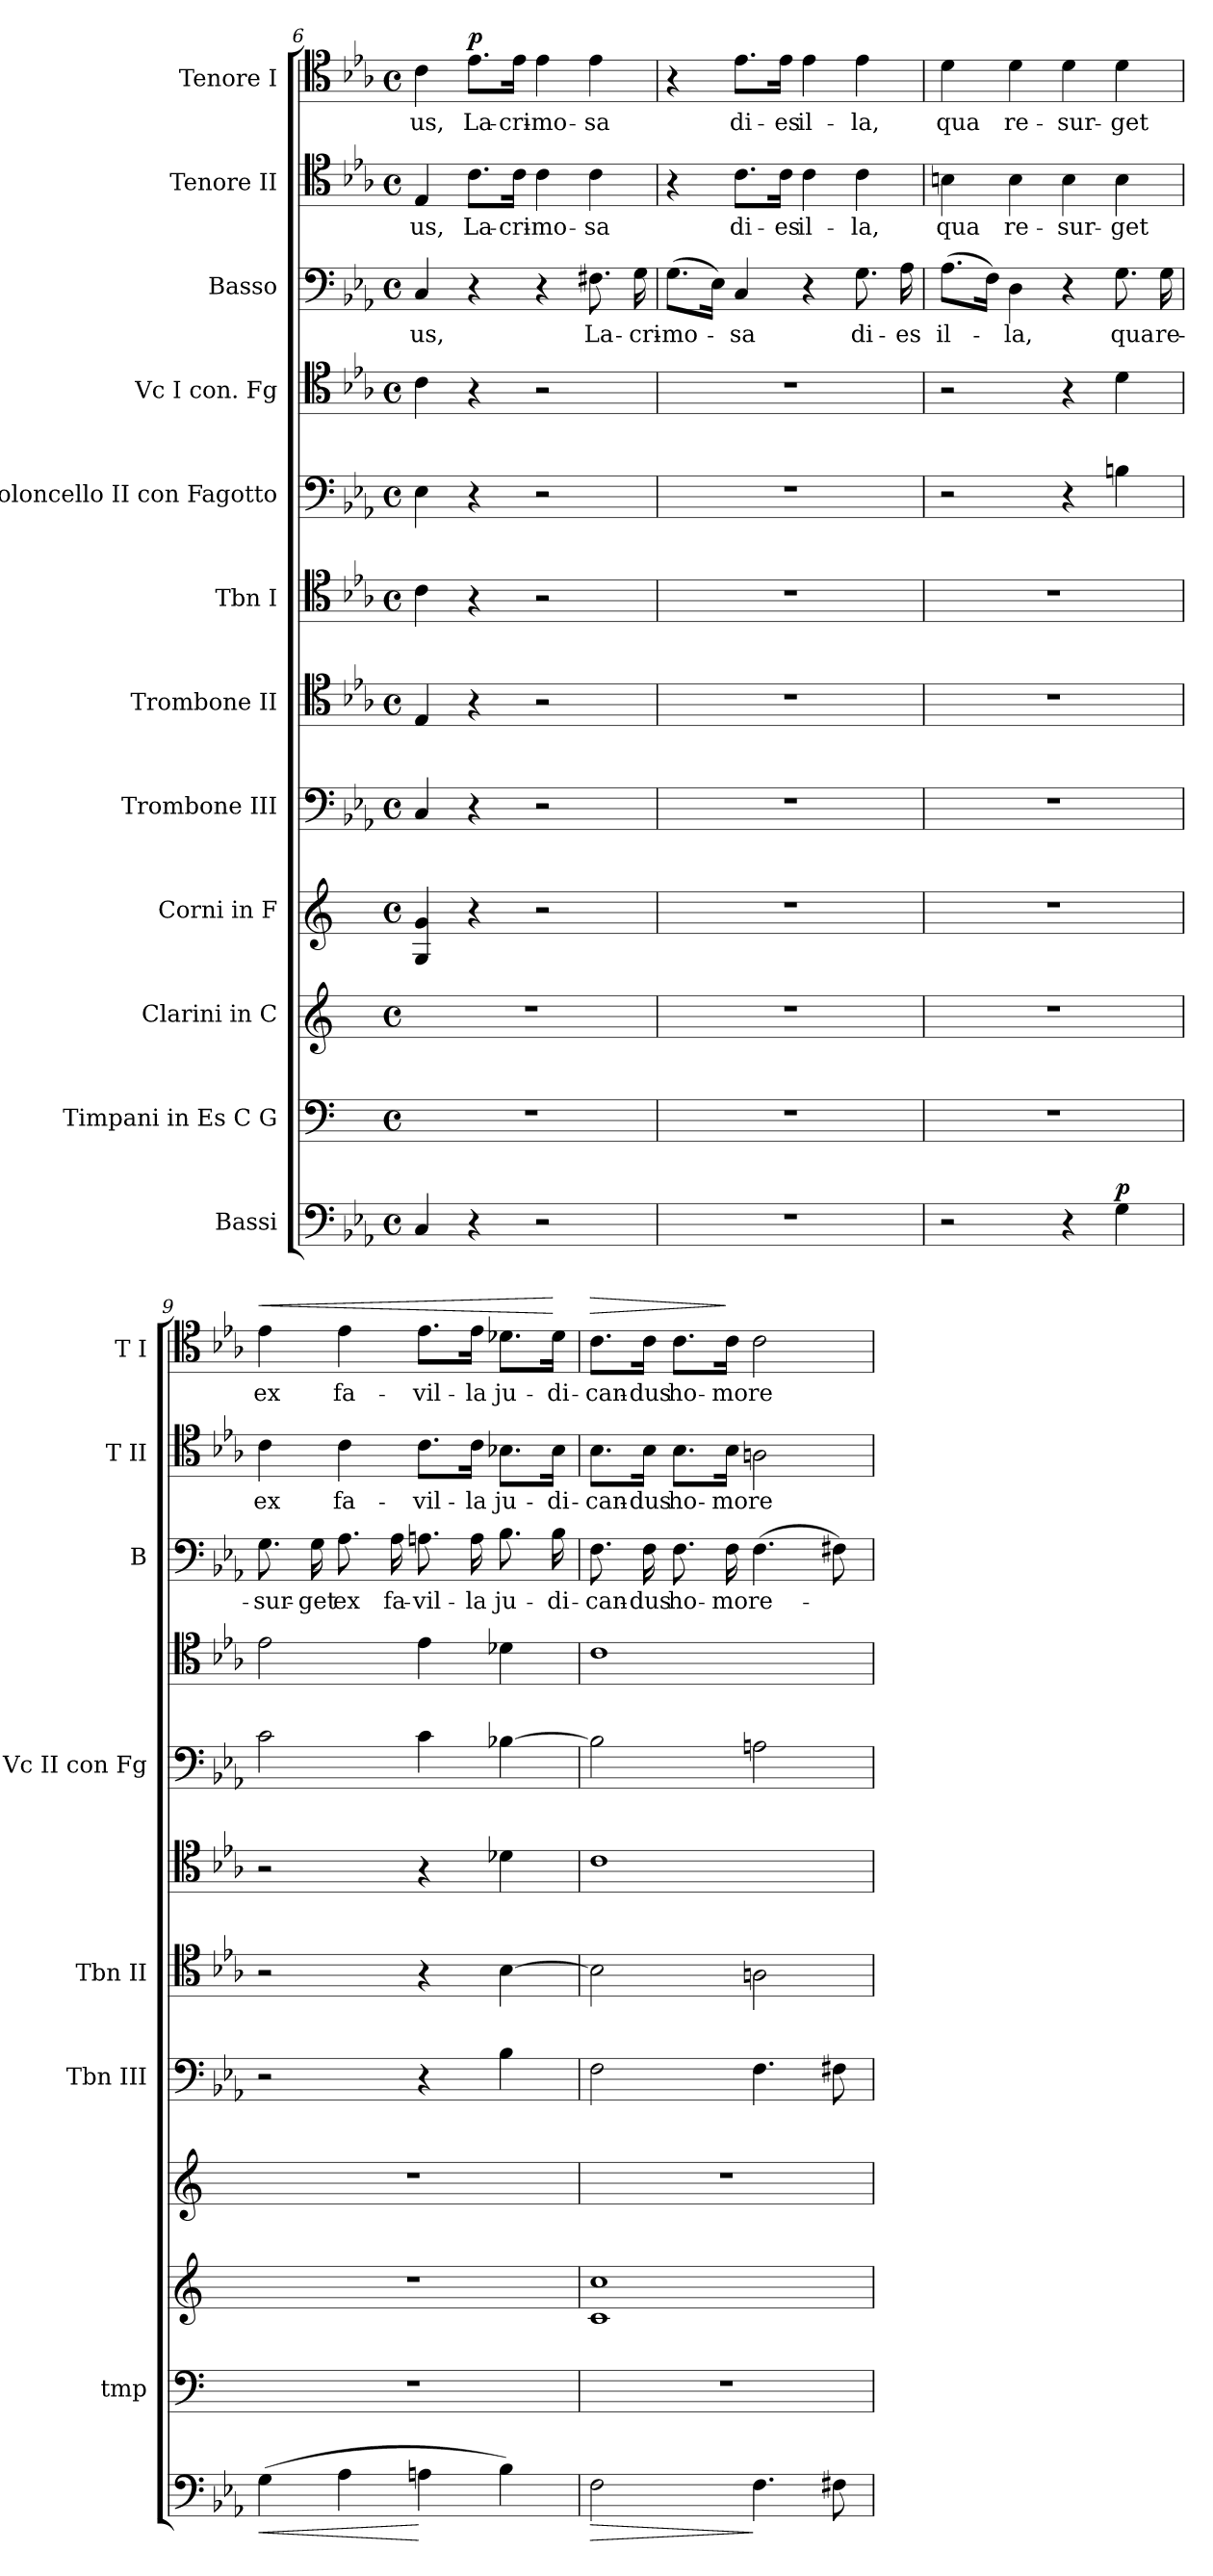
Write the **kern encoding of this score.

**kern	**dynam	**kern	**kern	**kern	**kern	**kern	**kern	**kern	**kern	**kern	**text	**kern	**text	**kern	**text	**dynam
*part12	*part12	*part11	*part10	*part9	*part8	*part7	*part6	*part5	*part4	*part3	*part3	*part2	*part2	*part1	*part1	*part1
*staff12	*staff12	*staff11	*staff10	*staff9	*staff8	*staff7	*staff6	*staff5	*staff4	*staff3	*staff3	*staff2	*staff2	*staff1	*staff1	*staff1
*I"Bassi	*	*I"Timpani in Es C G	*I"Clarini in C	*I"Corni in F	*I"Trombone III	*I"Trombone II	*I"Tbn I	*I"Violoncello II con Fagotto	*I"Vc I con. Fg	*I"Basso	*	*I"Tenore II	*	*I"Tenore I	*	*
*	*	*I'tmp	*	*	*I'Tbn III	*I'Tbn II	*	*I'Vc II con Fg	*	*I'B	*	*I'T II	*	*I'T I	*	*
*clefF4	*	*clefF4	*clefG2	*clefG2	*clefF4	*clefC4	*clefC4	*clefF4	*clefC4	*clefF4	*	*clefC4	*	*clefC4	*	*
*	*	*	*	*ITrd4c7	*	*	*	*	*	*	*	*	*	*	*	*
*k[b-e-a-]	*	*k[]	*k[]	*k[b-]	*k[b-e-a-]	*k[b-e-a-]	*k[b-e-a-]	*k[b-e-a-]	*k[b-e-a-]	*k[b-e-a-]	*	*k[b-e-a-]	*	*k[b-e-a-]	*	*
*c:	*	*	*	*	*c:	*c:	*c:	*c:	*c:	*c:	*	*c:	*	*c:	*	*
*M4/4	*	*M4/4	*M4/4	*M4/4	*M4/4	*M4/4	*M4/4	*M4/4	*M4/4	*M4/4	*	*M4/4	*	*M4/4	*	*
*met(c)	*	*met(c)	*met(c)	*met(c)	*met(c)	*met(c)	*met(c)	*met(c)	*met(c)	*met(c)	*	*met(c)	*	*met(c)	*	*
=6	=6	=6	=6	=6	=6	=6	=6	=6	=6	=6	=6	=6	=6	=6	=6	=6
4C/	.	1r	1r	4C/ 4c/	4C/	4E-/	4c\	4E-\	4c\	4C/	-us,	4E-/	-us,	4c\	-us,	.
!	!	!	!	!	!	!	!	!	!	!	!	!	!	!	!	!LO:DY:a
4r	.	.	.	4r	4r	4r	4r	4r	4r	4r	.	8.c\L	La-	8.e-\L	La-	p
.	.	.	.	.	.	.	.	.	.	.	.	16c\Jk	-cri-	16e-\Jk	-cri-	.
2r	.	.	.	2r	2r	2r	2r	2r	2r	4r	.	4c\	-mo-	4e-\	-mo-	.
.	.	.	.	.	.	.	.	.	.	8.F#X\	La-	4c\	-sa	4e-\	-sa	.
.	.	.	.	.	.	.	.	.	.	16G\	-cri-	.	.	.	.	.
=7	=7	=7	=7	=7	=7	=7	=7	=7	=7	=7	=7	=7	=7	=7	=7	=7
1r	.	1r	1r	1r	1r	1r	1r	1r	1r	(>8.G\L	-mo-	4r	.	4r	.	.
.	.	.	.	.	.	.	.	.	.	16E-\Jk)	.	.	.	.	.	.
.	.	.	.	.	.	.	.	.	.	4C/	-sa	8.c\L	di-	8.e-\L	di-	.
.	.	.	.	.	.	.	.	.	.	.	.	16c\Jk	-es	16e-\Jk	-es	.
.	.	.	.	.	.	.	.	.	.	4r	.	4c\	il-	4e-\	il-	.
.	.	.	.	.	.	.	.	.	.	8.G\	di-	4c\	-la,	4e-\	-la,	.
.	.	.	.	.	.	.	.	.	.	16A-\	-es	.	.	.	.	.
=8	=8	=8	=8	=8	=8	=8	=8	=8	=8	=8	=8	=8	=8	=8	=8	=8
2r	.	1r	1r	1r	1r	1r	1r	2r	2r	(>8.A-\L	il-	4Bn\	qua	4d\	qua	.
.	.	.	.	.	.	.	.	.	.	16F\Jk)	.	.	.	.	.	.
.	.	.	.	.	.	.	.	.	.	4D\	-la,	4B\	re-	4d\	re-	.
4r	.	.	.	.	.	.	.	4r	4r	4r	.	4B\	-sur-	4d\	-sur-	.
!	!LO:DY:a	!	!	!	!	!	!	!	!	!	!	!	!	!	!	!
4G\	p	.	.	.	.	.	.	4Bn\	4d\	8.G\	qua	4B\	-get	4d\	-get	.
.	.	.	.	.	.	.	.	.	.	16G\	re-	.	.	.	.	.
=9	=9	=9	=9	=9	=9	=9	=9	=9	=9	=9	=9	=9	=9	=9	=9	=9
!	!LO:HP:b	!	!	!	!	!	!	!	!	!	!	!	!	!	!	!LO:HP:a
(>4G\	<	1r	1r	1r	2r	2r	2r	2c\	2e-\	8.G\	-sur-	4c\	ex	4e-\	ex	<
.	.	.	.	.	.	.	.	.	.	16G\	-get	.	.	.	.	.
4A-\	.	.	.	.	.	.	.	.	.	8.A-\	ex	4c\	fa-	4e-\	fa-	.
.	.	.	.	.	.	.	.	.	.	16A-\	fa-	.	.	.	.	.
4An\	[	.	.	.	4r	4r	4r	4c\	4e-\	8.An\	-vil-	8.c\L	-vil-	8.e-\L	-vil-	.
.	.	.	.	.	.	.	.	.	.	16A\	-la	16c\Jk	-la	16e-\Jk	-la	.
4B-\)	.	.	.	.	4B-\	[4B-\	4d-X\	[4B-X\	4d-X\	8.B-\	ju-	8.B-X\L	ju-	8.d-X\L	ju-	.
.	.	.	.	.	.	.	.	.	.	16B-\	-di-	16B-\Jk	-di-	16d-\Jk	-di-	[
=10	=10	=10	=10	=10	=10	=10	=10	=10	=10	=10	=10	=10	=10	=10	=10	=10
!	!LO:HP:b	!	!	!	!	!	!	!	!	!	!	!	!	!	!	!LO:HP:a
2F\	>	1r	1c/ 1cc/	1r	2F\	2B-\]	1c\	2B-\]	1c\	8.F\	-can-	8.B-\L	-can-	8.c\L	-can-	>
.	.	.	.	.	.	.	.	.	.	16F\	-dus	16B-\Jk	-dus	16c\Jk	-dus	.
.	.	.	.	.	.	.	.	.	.	8.F\	ho-	8.B-\L	ho-	8.c\L	ho-	.
.	.	.	.	.	.	.	.	.	.	16F\	-mo	16B-\Jk	-mo	16c\Jk	-mo	]
4.F\	]	.	.	.	4.F\	2An\	.	2An\	.	(>4.F\	re-	2An\	re-	2c\	re-	.
8F#X\	.	.	.	.	8F#X\	.	.	.	.	8F#X\)	.	.	.	.	.	.
=	=	=	=	=	=	=	=	=	=	=	=	=	=	=	=	=
*-	*-	*-	*-	*-	*-	*-	*-	*-	*-	*-	*-	*-	*-	*-	*-	*-
